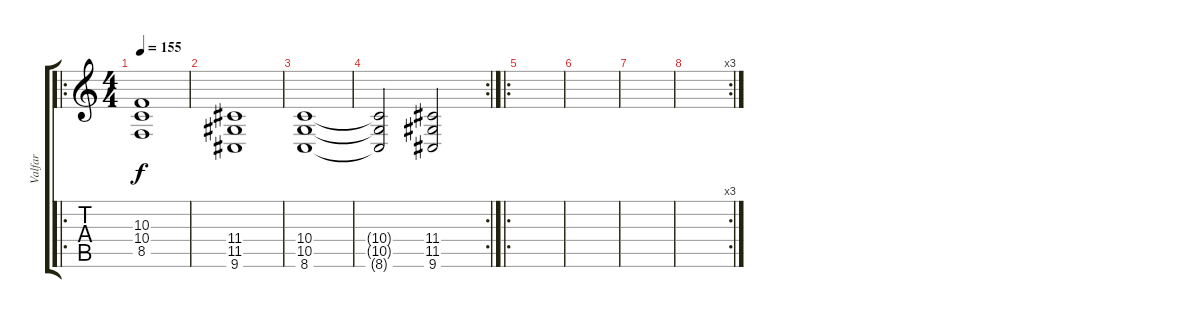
\track ("Valfar" "Valfar") {instrument synthstrings1}
\staff {score tabs}
\tuning (E4 B3 G3 D3 A2 E2) {hide}
\ro
\ts (4 4)
\tempo 155
\clef g2
\ks c
(10.3 10.4 8.5).1{dy f} |
(11.4 11.5 9.6).1 |
(10.4 10.5 8.6).1 |
\rc 2
(10.4{t} 10.5{t} 8.6{t}).2 (11.4 11.5 9.6).2 |
\ro
|
|
|
\rc 3
